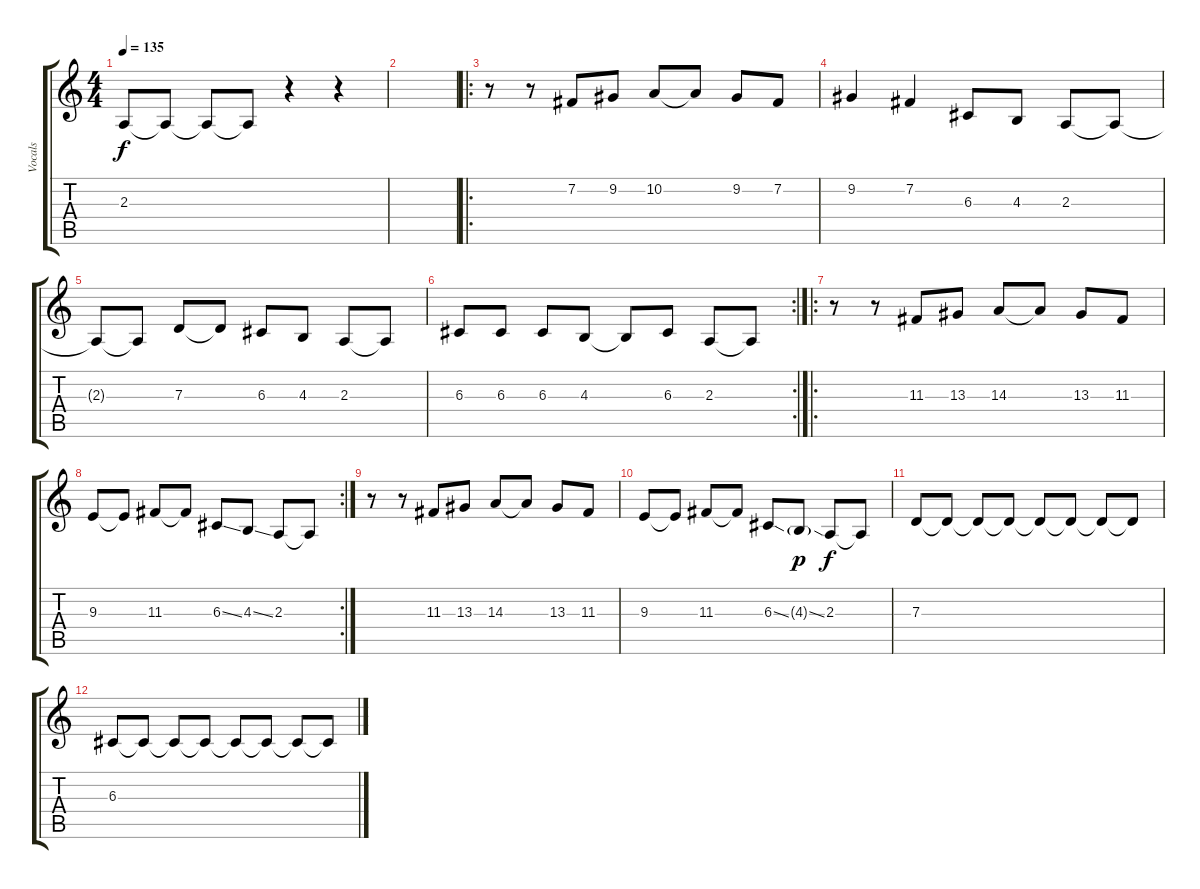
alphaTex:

\track ("Vocals" "Vocals") {instrument violin}
\staff {score tabs}
\tuning (E4 B3 G3 D3 A2 E2) {hide}
\ts (4 4)
\tempo 135
\clef g2
\ks c
2.3.8{dy f} 2.3{t}.8 2.3{t}.8 2.3{t}.8 r.4 r.4 |
|
\ro
r.8 r.8 7.2.8 9.2.8 10.2.8 10.2{t}.8 9.2.8 7.2.8 |
9.2.4 7.2.4 6.3.8 4.3.8 2.3.8 2.3{t}.8 |
2.3{t}.8 2.3{t}.8 7.3.8 7.3{t}.8 6.3.8 4.3.8 2.3.8 2.3{t}.8 |
\rc 2
6.3.8 6.3.8 6.3.8 4.3.8 4.3{t}.8 6.3.8 2.3.8 2.3{t}.8 |
\ro
r.8 r.8 11.3.8 13.3.8 14.3.8 14.3{t}.8 13.3.8 11.3.8 |
\rc 2
9.3.8 9.3{t}.8 11.3.8 11.3{t}.8 6.3{ss}.8 4.3{ss}.8 2.3.8 2.3{t}.8 |
r.8 r.8 11.3.8 13.3.8 14.3.8 14.3{t}.8 13.3.8 11.3.8 |
9.3.8 9.3{t}.8 11.3.8 11.3{t}.8 6.3{ss}.8 4.3{ss g}.8{dy p} 2.3.8{dy f} 2.3{t}.8 |
7.3.8 7.3{t}.8 7.3{t}.8 7.3{t}.8 7.3{t}.8 7.3{t}.8 7.3{t}.8 7.3{t}.8 |
6.3.8 6.3{t}.8 6.3{t}.8 6.3{t}.8 6.3{t}.8 6.3{t}.8 6.3{t}.8 6.3{t}.8
